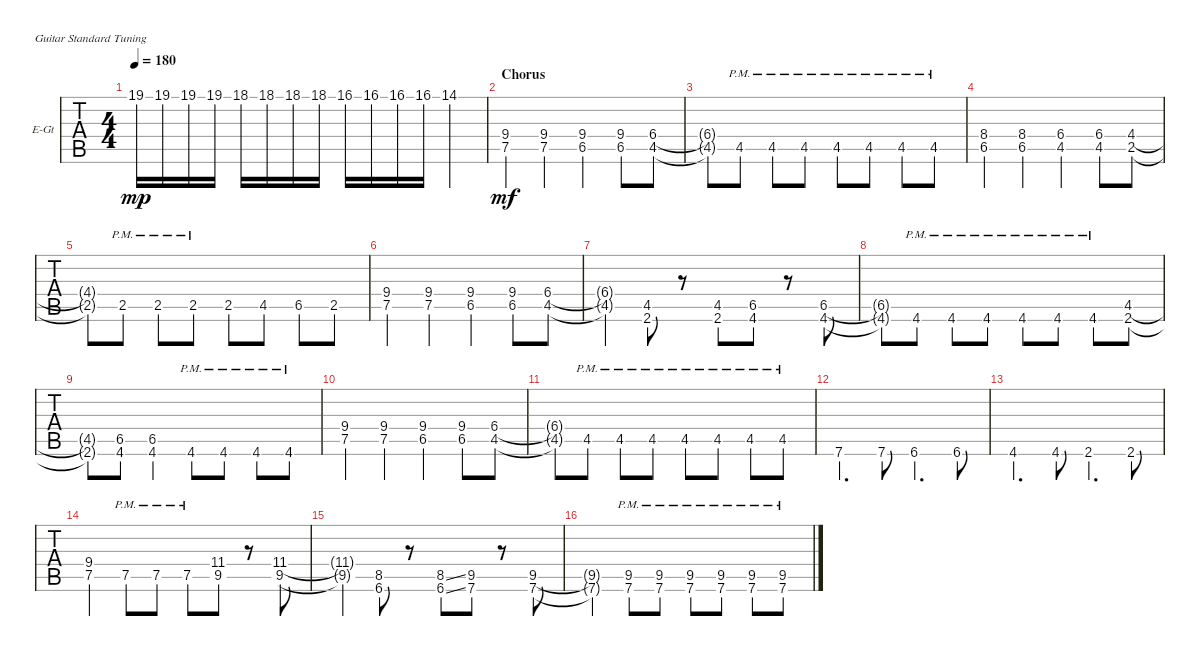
\defaultSystemsLayout 4
\bracketExtendMode groupsimilarinstruments
\firstSystemTrackNameOrientation horizontal
\otherSystemsTrackNameOrientation horizontal
\track ("Matthew" "E-Gt") {instrument distortionguitar}
\staff {tabs}
\tuning (E4 B3 G3 D3 A2 E2)
\ts (4 4)
\tempo 180
\clef g2
\ks c
19.1.16{dy mp} 19.1.16 19.1.16 19.1.16 18.1.16 18.1.16 18.1.16 18.1.16 16.1.16 16.1.16 16.1.16 16.1.16 14.1.4 |
\section ("" "Chorus")
(7.5 9.4).4{dy mf} (7.5 9.4).4 (6.5 9.4).4 (6.5 9.4).8 (4.5 6.4).8 |
(4.5{t} 6.4{t}).8 4.5{pm}.8 4.5{pm}.8 4.5{pm}.8 4.5{pm}.8 4.5{pm}.8 4.5{pm}.8 4.5{pm}.8 |
(6.5 8.4).4 (6.5 8.4).4 (4.5 6.4).4 (4.5 6.4).8 (2.5 4.4).8 |
(2.5{t} 4.4{t}).8 2.5{pm}.8 2.5{pm}.8 2.5{pm}.8 2.5.8 4.5.8 6.5.8 2.5.8 |
(7.5 9.4).4 (7.5 9.4).4 (6.5 9.4).4 (6.5 9.4).8 (4.5 6.4).8 |
(4.5{t} 6.4{t}).4 (2.6 4.5).8 r.8 (2.6 4.5).8 (4.6 6.5).8 r.8 (4.6 6.5).8 |
(4.6{t} 6.5{t}).8 4.6{pm}.8 4.6{pm}.8 4.6{pm}.8 4.6{pm}.8 4.6{pm}.8 4.6{pm}.8 (2.6 4.5).8 |
(2.6{t} 4.5{t}).8 (4.6 6.5).8 (4.6 6.5).4 4.6{pm}.8 4.6{pm}.8 4.6{pm}.8 4.6{pm}.8 |
(7.5 9.4).4 (7.5 9.4).4 (6.5 9.4).4 (6.5 9.4).8 (4.5 6.4).8 |
(4.5{t} 6.4{t}).8 4.5{pm}.8 4.5{pm}.8 4.5{pm}.8 4.5{pm}.8 4.5{pm}.8 4.5{pm}.8 4.5{pm}.8 |
7.6.4{d} 7.6.8 6.6.4{d} 6.6.8 |
4.6.4{d} 4.6.8 2.6.4{d} 2.6.8 |
(7.5 9.4).4 7.5{pm}.8 7.5{pm}.8 7.5{pm}.8 (9.5 11.4).8 r.8 (9.5 11.4).8 |
(9.5{t} 11.4{t}).4 (6.6 8.5).8 r.8 (6.6{ss} 8.5{ss}).8 (7.6 9.5).8 r.8 (7.6 9.5).8 |
(7.6{t} 9.5{t}).4 (7.6{pm} 9.5{pm}).8 (7.6{pm} 9.5{pm}).8 (7.6{pm} 9.5{pm}).8 (7.6{pm} 9.5{pm}).8 (7.6{pm} 9.5{pm}).8 (7.6{pm} 9.5{pm}).8
